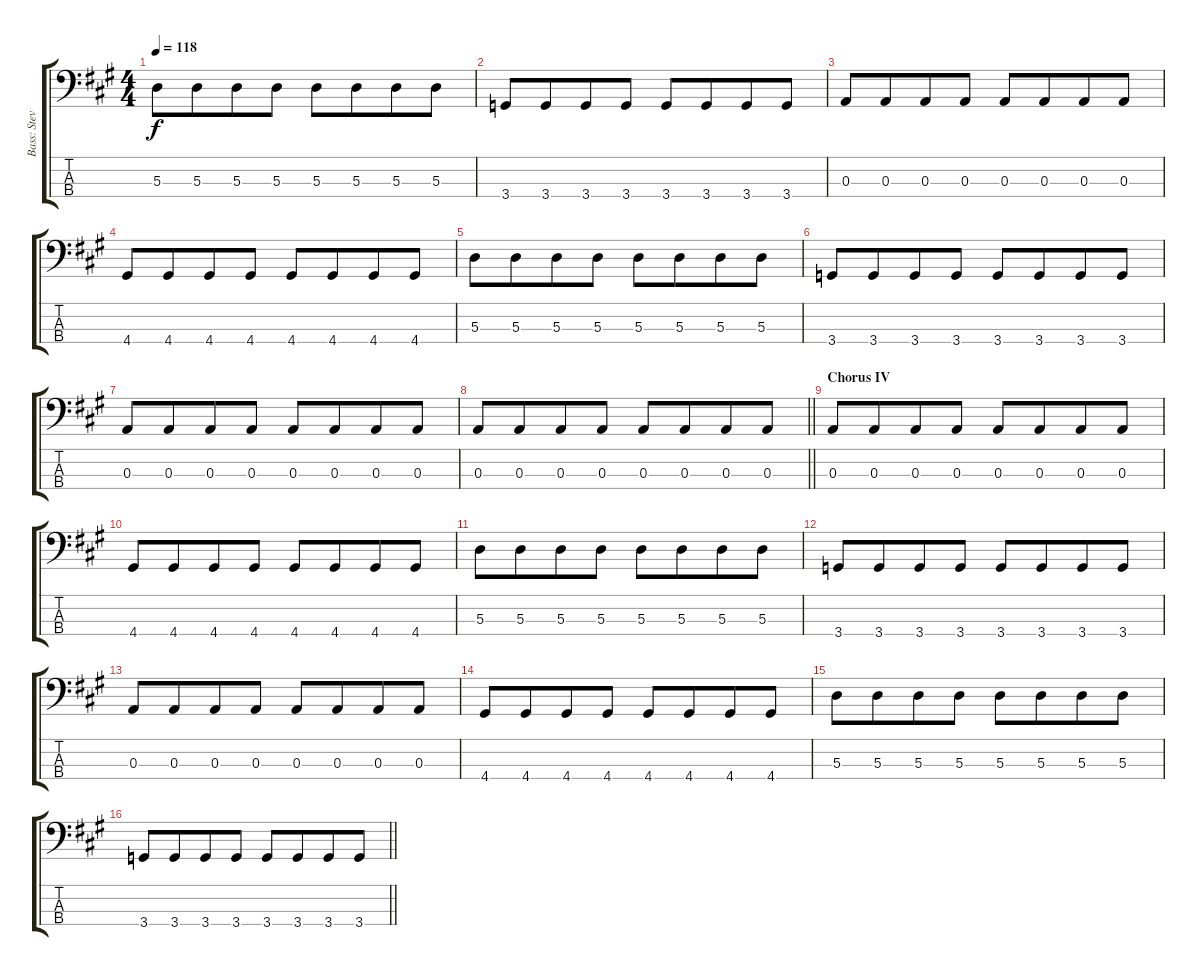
\track ("Bass: Steve" "Bass: Stev") {instrument electricbassfinger}
\staff {score tabs}
\tuning (G2 D2 A1 E1) {hide}
\ts (4 4)
\tempo 118
\clef f4
\ks a
5.3.8{dy f} 5.3.8{beam merge} 5.3.8 5.3.8 5.3.8 5.3.8{beam merge} 5.3.8 5.3.8 |
3.4.8 3.4.8{beam merge} 3.4.8 3.4.8 3.4.8{beam merge} 3.4.8{beam merge} 3.4.8 3.4.8 |
0.3.8 0.3.8{beam merge} 0.3.8 0.3.8 0.3.8 0.3.8{beam merge} 0.3.8 0.3.8 |
4.4.8 4.4.8{beam merge} 4.4.8 4.4.8 4.4.8{beam merge} 4.4.8{beam merge} 4.4.8 4.4.8 |
5.3.8 5.3.8{beam merge} 5.3.8 5.3.8 5.3.8 5.3.8{beam merge} 5.3.8 5.3.8 |
3.4.8 3.4.8{beam merge} 3.4.8 3.4.8 3.4.8{beam merge} 3.4.8{beam merge} 3.4.8 3.4.8 |
0.3.8 0.3.8{beam merge} 0.3.8 0.3.8 0.3.8 0.3.8{beam merge} 0.3.8 0.3.8 |
\barLineRight lightlight
0.3.8 0.3.8{beam merge} 0.3.8 0.3.8 0.3.8 0.3.8{beam merge} 0.3.8 0.3.8 |
\section ("" "Chorus IV")
0.3.8 0.3.8{beam merge} 0.3.8 0.3.8 0.3.8 0.3.8{beam merge} 0.3.8 0.3.8 |
4.4.8 4.4.8{beam merge} 4.4.8 4.4.8 4.4.8{beam merge} 4.4.8{beam merge} 4.4.8 4.4.8 |
5.3.8 5.3.8{beam merge} 5.3.8 5.3.8 5.3.8 5.3.8{beam merge} 5.3.8 5.3.8 |
3.4.8 3.4.8{beam merge} 3.4.8 3.4.8 3.4.8{beam merge} 3.4.8{beam merge} 3.4.8 3.4.8 |
0.3.8 0.3.8{beam merge} 0.3.8 0.3.8 0.3.8 0.3.8{beam merge} 0.3.8 0.3.8 |
4.4.8 4.4.8{beam merge} 4.4.8 4.4.8 4.4.8{beam merge} 4.4.8{beam merge} 4.4.8 4.4.8 |
5.3.8 5.3.8{beam merge} 5.3.8 5.3.8 5.3.8 5.3.8{beam merge} 5.3.8 5.3.8 |
\barLineRight lightlight
3.4.8 3.4.8{beam merge} 3.4.8 3.4.8 3.4.8{beam merge} 3.4.8{beam merge} 3.4.8 3.4.8
